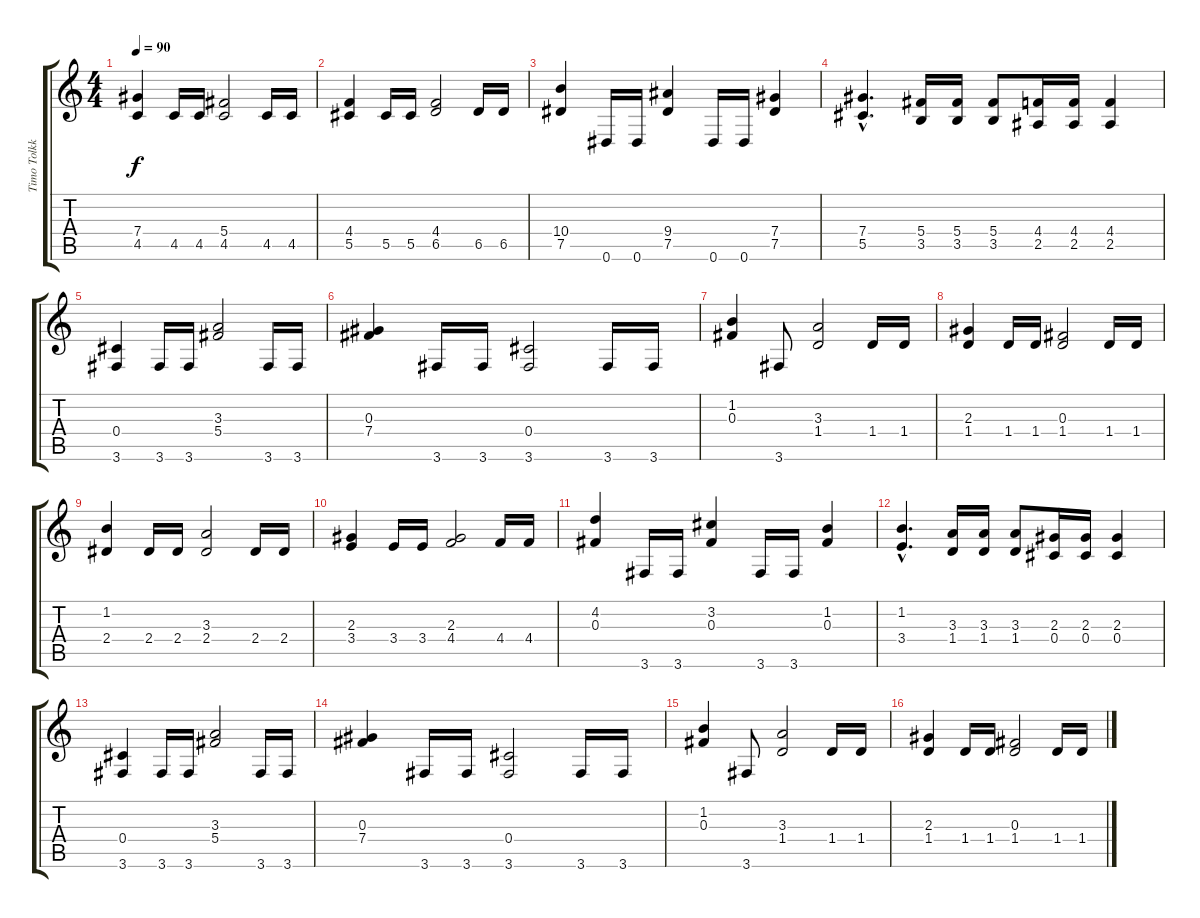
\track ("Timo Tolkki Rythm. Gtr." "Timo Tolkk") {instrument distortionguitar}
\staff {score tabs}
\tuning (Eb4 Bb3 Gb3 Db3 Ab2 Eb2) {hide}
\ts (4 4)
\tempo 90
\clef g2
\ks c
(7.4 4.5).4{dy f} 4.5.16 4.5.16 (5.4 4.5).2 4.5.16 4.5.16 |
(4.4 5.5).4 5.5.16 5.5.16 (4.4 6.5).2 6.5.16 6.5.16 |
(10.4 7.5).4 0.6.16 0.6.16 (9.4 7.5).4 0.6.16 0.6.16 (7.4 7.5).4 |
(7.4{hac} 5.5{hac}).4{d} (5.4 3.5).16 (5.4 3.5).16 (5.4 3.5).8 (4.4 2.5).16 (4.4 2.5).16 (4.4 2.5).4 |
(0.4 3.6).4 3.6.16 3.6.16 (3.3 5.4).2 3.6.16 3.6.16 |
(0.3 7.4).4 3.6.16 3.6.16 (0.4 3.6).2 3.6.16 3.6.16 |
(1.2 0.3).4 3.6.8 (3.3 1.4).2 1.4.16 1.4.16 |
(2.3 1.4).4 1.4.16 1.4.16 (0.3 1.4).2 1.4.16 1.4.16 |
(1.2 2.4).4 2.4.16 2.4.16 (3.3 2.4).2 2.4.16 2.4.16 |
(2.3 3.4).4 3.4.16 3.4.16 (2.3 4.4).2 4.4.16 4.4.16 |
(4.2 0.3).4 3.6.16 3.6.16 (3.2 0.3).4 3.6.16 3.6.16 (1.2 0.3).4 |
(1.2{hac} 3.4{hac}).4{d} (3.3 1.4).16 (3.3 1.4).16 (3.3 1.4).8 (2.3 0.4).16 (2.3 0.4).16 (2.3 0.4).4 |
(0.4 3.6).4 3.6.16 3.6.16 (3.3 5.4).2 3.6.16 3.6.16 |
(0.3 7.4).4 3.6.16 3.6.16 (0.4 3.6).2 3.6.16 3.6.16 |
(1.2 0.3).4 3.6.8 (3.3 1.4).2 1.4.16 1.4.16 |
(2.3 1.4).4 1.4.16 1.4.16 (0.3 1.4).2 1.4.16 1.4.16
